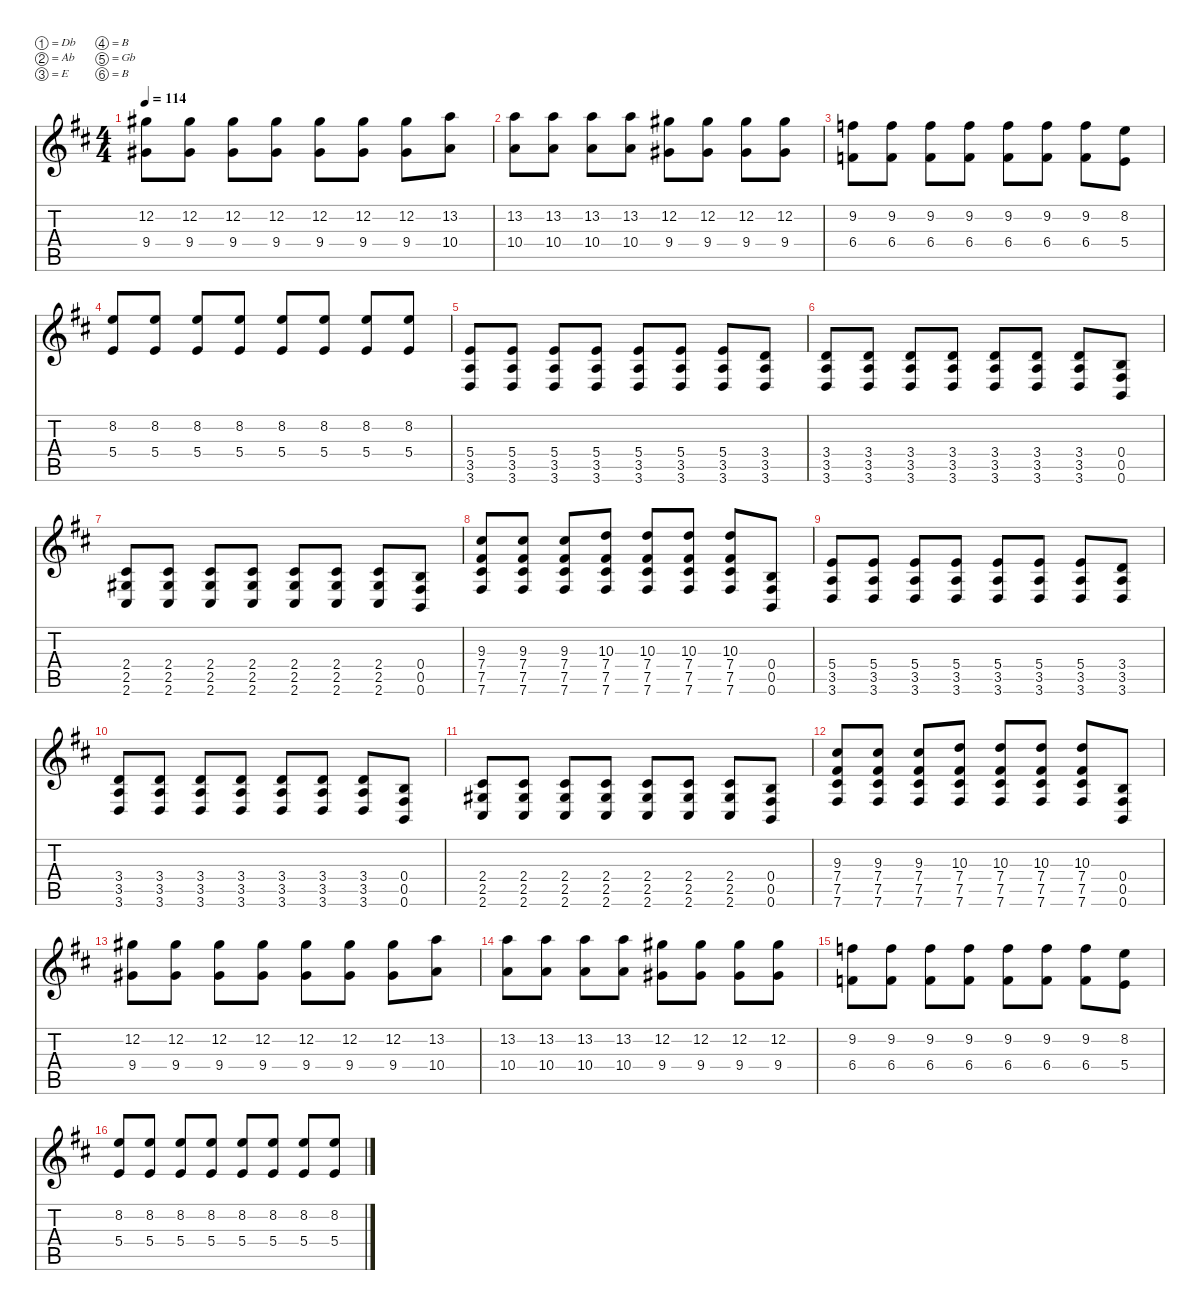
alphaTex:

\defaultSystemsLayout 4
\hideDynamics
\bracketExtendMode nobrackets
\singleTrackTrackNamePolicy hidden
\multiTrackTrackNamePolicy hidden
\firstSystemTrackNameMode fullname
\firstSystemTrackNameOrientation horizontal
\otherSystemsTrackNameOrientation horizontal
\track ("Aaron Turner" "dist.guit.") {defaultSystemsLayout 8 instrument distortionguitar}
\staff {score tabs}
\tuning (Db4 Ab3 E3 B2 Gb2 B1)
\ts (4 4)
\tempo 114
\clef g2
\ks bminor
(12.2{acc #} 9.4{acc #}).8{dy f beam Down} (12.2{acc #} 9.4{acc #}).8{beam Down} (12.2{acc #} 9.4{acc #}).8{beam Down} (12.2{acc #} 9.4{acc #}).8{beam Down} (12.2{acc #} 9.4{acc #}).8{beam Down} (12.2{acc #} 9.4{acc #}).8{beam Down} (12.2{acc #} 9.4{acc #}).8{beam Down} (13.2{acc forcenatural} 10.4{acc forcenatural}).8{beam Down} |
(13.2{acc forcenatural} 10.4{acc forcenatural}).8{beam Down} (13.2{acc forcenatural} 10.4{acc forcenatural}).8{beam Down} (13.2{acc forcenatural} 10.4{acc forcenatural}).8{beam Down} (13.2{acc forcenatural} 10.4{acc forcenatural}).8{beam Down} (12.2{acc #} 9.4{acc #}).8{beam Down} (12.2{acc #} 9.4{acc #}).8{beam Down} (12.2{acc #} 9.4{acc #}).8{beam Down} (12.2{acc #} 9.4{acc #}).8{beam Down} |
(9.2{acc forcenatural} 6.4{acc forcenatural}).8{beam Down} (9.2{acc forcenatural} 6.4{acc forcenatural}).8{beam Down} (9.2{acc forcenatural} 6.4{acc forcenatural}).8{beam Down} (9.2{acc forcenatural} 6.4{acc forcenatural}).8{beam Down} (9.2{acc forcenatural} 6.4{acc forcenatural}).8{beam Down} (9.2{acc forcenatural} 6.4{acc forcenatural}).8{beam Down} (9.2{acc forcenatural} 6.4{acc forcenatural}).8{beam Down} (8.2{acc forcenatural} 5.4{acc forcenatural}).8{beam Down} |
(8.2{acc forcenatural} 5.4{acc forcenatural}).8{beam Up} (8.2{acc forcenatural} 5.4{acc forcenatural}).8{beam Up} (8.2{acc forcenatural} 5.4{acc forcenatural}).8{beam Up} (8.2{acc forcenatural} 5.4{acc forcenatural}).8{beam Up} (8.2{acc forcenatural} 5.4{acc forcenatural}).8{beam Up} (8.2{acc forcenatural} 5.4{acc forcenatural}).8{beam Up} (8.2{acc forcenatural} 5.4{acc forcenatural}).8{beam Up} (8.2{acc forcenatural} 5.4{acc forcenatural}).8{beam Up} |
(5.4{acc forcenatural} 3.5{acc forcenatural} 3.6{acc forcenatural}).8{beam Up} (5.4{acc forcenatural} 3.5{acc forcenatural} 3.6{acc forcenatural}).8{beam Up} (5.4{acc forcenatural} 3.5{acc forcenatural} 3.6{acc forcenatural}).8{beam Up} (5.4{acc forcenatural} 3.5{acc forcenatural} 3.6{acc forcenatural}).8{beam Up} (5.4{acc forcenatural} 3.5{acc forcenatural} 3.6{acc forcenatural}).8{beam Up} (5.4{acc forcenatural} 3.5{acc forcenatural} 3.6{acc forcenatural}).8{beam Up} (5.4{acc forcenatural} 3.5{acc forcenatural} 3.6{acc forcenatural}).8{beam Up} (3.4{acc forcenatural} 3.5{acc forcenatural} 3.6{acc forcenatural}).8{beam Up} |
(3.4{acc forcenatural} 3.5{acc forcenatural} 3.6{acc forcenatural}).8{beam Up} (3.4{acc forcenatural} 3.5{acc forcenatural} 3.6{acc forcenatural}).8{beam Up} (3.4{acc forcenatural} 3.5{acc forcenatural} 3.6{acc forcenatural}).8{beam Up} (3.4{acc forcenatural} 3.5{acc forcenatural} 3.6{acc forcenatural}).8{beam Up} (3.4{acc forcenatural} 3.5{acc forcenatural} 3.6{acc forcenatural}).8{beam Up} (3.4{acc forcenatural} 3.5{acc forcenatural} 3.6{acc forcenatural}).8{beam Up} (3.4{acc forcenatural} 3.5{acc forcenatural} 3.6{acc forcenatural}).8{beam Up} (0.4{acc forcenatural} 0.5{acc #} 0.6{acc forcenatural}).8{beam Up} |
(2.4{acc #} 2.5{acc #} 2.6{acc #}).8{beam Up} (2.4{acc #} 2.5{acc #} 2.6{acc #}).8{beam Up} (2.4{acc #} 2.5{acc #} 2.6{acc #}).8{beam Up} (2.4{acc #} 2.5{acc #} 2.6{acc #}).8{beam Up} (2.4{acc #} 2.5{acc #} 2.6{acc #}).8{beam Up} (2.4{acc #} 2.5{acc #} 2.6{acc #}).8{beam Up} (2.4{acc #} 2.5{acc #} 2.6{acc #}).8{beam Up} (0.4{acc forcenatural} 0.5{acc #} 0.6{acc forcenatural}).8{beam Up} |
(9.3{acc #} 7.4{acc #} 7.5{acc #} 7.6{acc #}).8{beam Up} (9.3{acc #} 7.4{acc #} 7.5{acc #} 7.6{acc #}).8{beam Up} (9.3{acc #} 7.4{acc #} 7.5{acc #} 7.6{acc #}).8{beam Up} (10.3{acc forcenatural} 7.4{acc #} 7.5{acc #} 7.6{acc #}).8{beam Up} (10.3{acc forcenatural} 7.4{acc #} 7.5{acc #} 7.6{acc #}).8{beam Up} (10.3{acc forcenatural} 7.4{acc #} 7.5{acc #} 7.6{acc #}).8{beam Up} (10.3{acc forcenatural} 7.4{acc #} 7.5{acc #} 7.6{acc #}).8{beam Up} (0.4{acc forcenatural} 0.5{acc #} 0.6{acc forcenatural}).8{beam Up} |
(5.4{acc forcenatural} 3.5{acc forcenatural} 3.6{acc forcenatural}).8{beam Up} (5.4{acc forcenatural} 3.5{acc forcenatural} 3.6{acc forcenatural}).8{beam Up} (5.4{acc forcenatural} 3.5{acc forcenatural} 3.6{acc forcenatural}).8{beam Up} (5.4{acc forcenatural} 3.5{acc forcenatural} 3.6{acc forcenatural}).8{beam Up} (5.4{acc forcenatural} 3.5{acc forcenatural} 3.6{acc forcenatural}).8{beam Up} (5.4{acc forcenatural} 3.5{acc forcenatural} 3.6{acc forcenatural}).8{beam Up} (5.4{acc forcenatural} 3.5{acc forcenatural} 3.6{acc forcenatural}).8{beam Up} (3.4{acc forcenatural} 3.5{acc forcenatural} 3.6{acc forcenatural}).8{beam Up} |
(3.4{acc forcenatural} 3.5{acc forcenatural} 3.6{acc forcenatural}).8{beam Up} (3.4{acc forcenatural} 3.5{acc forcenatural} 3.6{acc forcenatural}).8{beam Up} (3.4{acc forcenatural} 3.5{acc forcenatural} 3.6{acc forcenatural}).8{beam Up} (3.4{acc forcenatural} 3.5{acc forcenatural} 3.6{acc forcenatural}).8{beam Up} (3.4{acc forcenatural} 3.5{acc forcenatural} 3.6{acc forcenatural}).8{beam Up} (3.4{acc forcenatural} 3.5{acc forcenatural} 3.6{acc forcenatural}).8{beam Up} (3.4{acc forcenatural} 3.5{acc forcenatural} 3.6{acc forcenatural}).8{beam Up} (0.4{acc forcenatural} 0.5{acc #} 0.6{acc forcenatural}).8{beam Up} |
(2.4{acc #} 2.5{acc #} 2.6{acc #}).8{beam Up} (2.4{acc #} 2.5{acc #} 2.6{acc #}).8{beam Up} (2.4{acc #} 2.5{acc #} 2.6{acc #}).8{beam Up} (2.4{acc #} 2.5{acc #} 2.6{acc #}).8{beam Up} (2.4{acc #} 2.5{acc #} 2.6{acc #}).8{beam Up} (2.4{acc #} 2.5{acc #} 2.6{acc #}).8{beam Up} (2.4{acc #} 2.5{acc #} 2.6{acc #}).8{beam Up} (0.4{acc forcenatural} 0.5{acc #} 0.6{acc forcenatural}).8{beam Up} |
(9.3{acc #} 7.4{acc #} 7.5{acc #} 7.6{acc #}).8{beam Up} (9.3{acc #} 7.4{acc #} 7.5{acc #} 7.6{acc #}).8{beam Up} (9.3{acc #} 7.4{acc #} 7.5{acc #} 7.6{acc #}).8{beam Up} (10.3{acc forcenatural} 7.4{acc #} 7.5{acc #} 7.6{acc #}).8{beam Up} (10.3{acc forcenatural} 7.4{acc #} 7.5{acc #} 7.6{acc #}).8{beam Up} (10.3{acc forcenatural} 7.4{acc #} 7.5{acc #} 7.6{acc #}).8{beam Up} (10.3{acc forcenatural} 7.4{acc #} 7.5{acc #} 7.6{acc #}).8{beam Up} (0.4{acc forcenatural} 0.5{acc #} 0.6{acc forcenatural}).8{beam Up} |
(12.2{acc #} 9.4{acc #}).8{beam Down} (12.2{acc #} 9.4{acc #}).8{beam Down} (12.2{acc #} 9.4{acc #}).8{beam Down} (12.2{acc #} 9.4{acc #}).8{beam Down} (12.2{acc #} 9.4{acc #}).8{beam Down} (12.2{acc #} 9.4{acc #}).8{beam Down} (12.2{acc #} 9.4{acc #}).8{beam Down} (13.2{acc forcenatural} 10.4{acc forcenatural}).8{beam Down} |
(13.2{acc forcenatural} 10.4{acc forcenatural}).8{beam Down} (13.2{acc forcenatural} 10.4{acc forcenatural}).8{beam Down} (13.2{acc forcenatural} 10.4{acc forcenatural}).8{beam Down} (13.2{acc forcenatural} 10.4{acc forcenatural}).8{beam Down} (12.2{acc #} 9.4{acc #}).8{beam Down} (12.2{acc #} 9.4{acc #}).8{beam Down} (12.2{acc #} 9.4{acc #}).8{beam Down} (12.2{acc #} 9.4{acc #}).8{beam Down} |
(9.2{acc forcenatural} 6.4{acc forcenatural}).8{beam Down} (9.2{acc forcenatural} 6.4{acc forcenatural}).8{beam Down} (9.2{acc forcenatural} 6.4{acc forcenatural}).8{beam Down} (9.2{acc forcenatural} 6.4{acc forcenatural}).8{beam Down} (9.2{acc forcenatural} 6.4{acc forcenatural}).8{beam Down} (9.2{acc forcenatural} 6.4{acc forcenatural}).8{beam Down} (9.2{acc forcenatural} 6.4{acc forcenatural}).8{beam Down} (8.2{acc forcenatural} 5.4{acc forcenatural}).8{beam Down} |
(8.2{acc forcenatural} 5.4{acc forcenatural}).8{beam Up} (8.2{acc forcenatural} 5.4{acc forcenatural}).8{beam Up} (8.2{acc forcenatural} 5.4{acc forcenatural}).8{beam Up} (8.2{acc forcenatural} 5.4{acc forcenatural}).8{beam Up} (8.2{acc forcenatural} 5.4{acc forcenatural}).8{beam Up} (8.2{acc forcenatural} 5.4{acc forcenatural}).8{beam Up} (8.2{acc forcenatural} 5.4{acc forcenatural}).8{beam Up} (8.2{acc forcenatural} 5.4{acc forcenatural}).8{beam Up}
